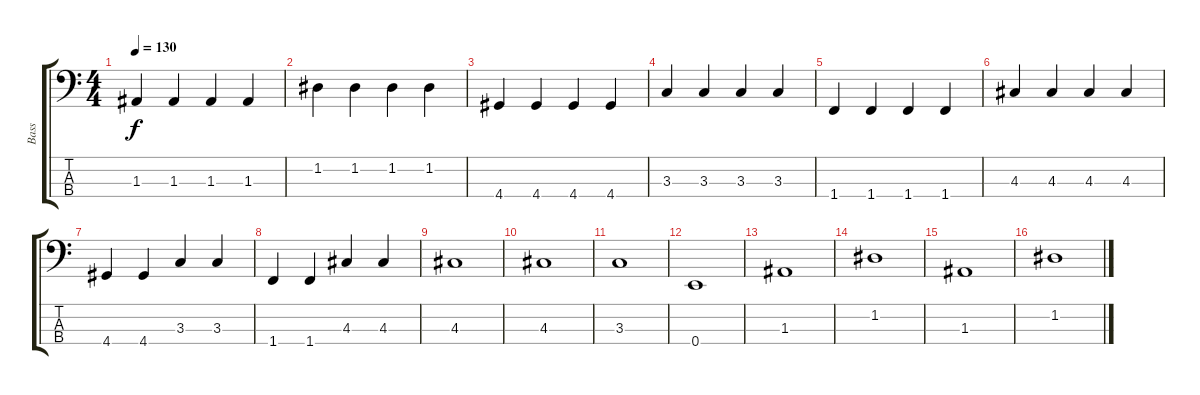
\track ("Bass" "Bass") {instrument electricbassfinger}
\staff {score tabs}
\tuning (G2 D2 A1 E1) {hide}
\ts (4 4)
\tempo 130
\clef f4
\ks c
1.3.4{dy f} 1.3.4 1.3.4 1.3.4 |
1.2.4 1.2.4 1.2.4 1.2.4 |
4.4.4 4.4.4 4.4.4 4.4.4 |
3.3.4 3.3.4 3.3.4 3.3.4 |
1.4.4 1.4.4 1.4.4 1.4.4 |
4.3.4 4.3.4 4.3.4 4.3.4 |
4.4.4 4.4.4 3.3.4 3.3.4 |
1.4.4 1.4.4 4.3.4 4.3.4 |
4.3.1 |
4.3.1 |
3.3.1 |
0.4.1 |
1.3.1 |
1.2.1 |
1.3.1 |
1.2.1
